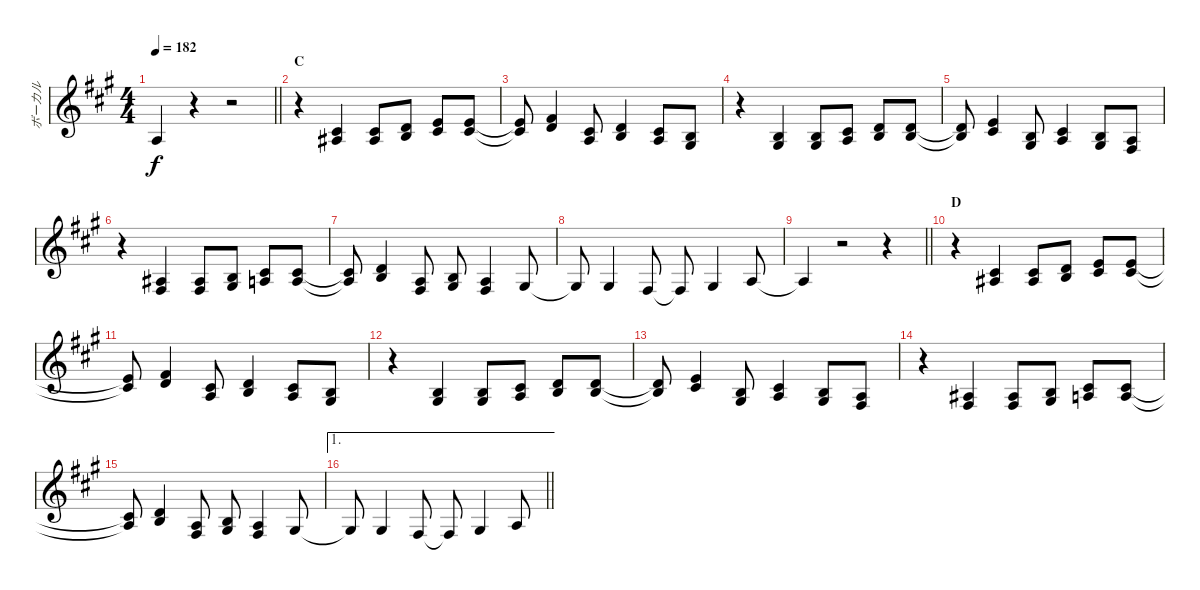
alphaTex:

\track ("ボーカル" "ボーカル") {instrument rockorgan}
\staff {score}
\tuning (E4 B3 G3 D3 A2 E2) {hide}
\ts (4 4)
\tempo 182
\clef g2
\barLineRight lightlight
\ks f#minor
2.3.4{dy f} r.4 r.2 |
\section ("" "C")
r.4 (2.2 3.3).4 (2.2 3.3).8 (0.2 7.3).8 (0.1 2.2).8 (0.1 2.2).8 |
(0.1{t} 2.2{t}).8 (2.1 3.2).4 (2.2 2.3).8 (3.2 4.3).4 (2.2 2.3).8 (0.2 1.3).8 |
r.4 (0.2 1.3).4 (0.2 1.3).8 (2.2 2.3).8 (0.2 7.3).8 (3.2 4.3).8 |
(3.2{t} 4.3{t}).8 (0.1 2.2).4 (0.2 1.3).8 (2.2 2.3).4 (0.2 1.3).8 (2.3 4.4).8 |
r.4 (3.3 4.4).4 (3.3 4.4).8 (0.2 1.3).8 (2.2 2.3).8 (2.2 2.3).8 |
(2.2{t} 2.3{t}).8 (3.2 4.3).4 (2.3 4.4).8 (0.2 1.3).8 (2.3 4.4).4 1.3.8 |
1.3{t}.8 1.3.4 4.4.8 4.4{t}.8 1.3.4 2.3.8 |
\barLineRight lightlight
2.3{t}.4 r.2 r.4 |
\section ("" "D")
r.4 (2.2 3.3).4 (2.2 3.3).8 (0.2 7.3).8 (0.1 2.2).8 (0.1 2.2).8 |
(0.1{t} 2.2{t}).8 (2.1 3.2).4 (2.2 2.3).8 (3.2 4.3).4 (2.2 2.3).8 (0.2 1.3).8 |
r.4 (0.2 1.3).4 (0.2 1.3).8 (2.2 2.3).8 (0.2 7.3).8 (3.2 4.3).8 |
(3.2{t} 4.3{t}).8 (0.1 2.2).4 (0.2 1.3).8 (2.2 2.3).4 (0.2 1.3).8 (2.3 4.4).8 |
r.4 (3.3 4.4).4 (3.3 4.4).8 (0.2 1.3).8 (2.2 2.3).8 (2.2 2.3).8 |
(2.2{t} 2.3{t}).8 (3.2 4.3).4 (2.3 4.4).8 (0.2 1.3).8 (2.3 4.4).4 1.3.8 |
\ae 1
\barLineRight lightlight
1.3{t}.8 1.3.4 4.4.8 4.4{t}.8 1.3.4 2.3.8
